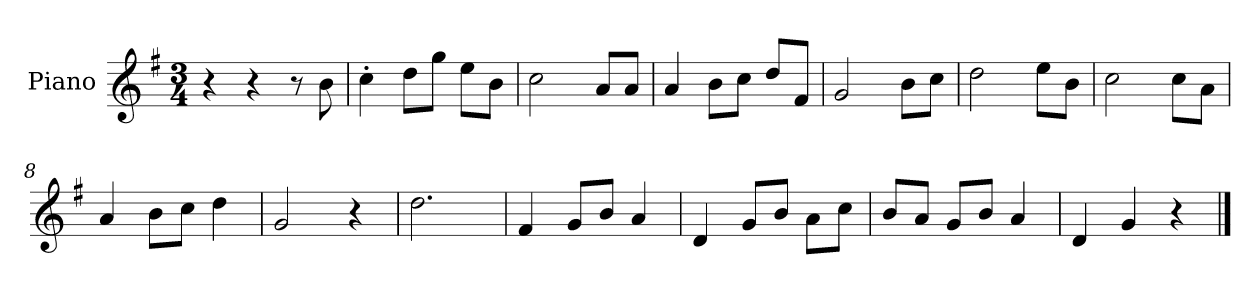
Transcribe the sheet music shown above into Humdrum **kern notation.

**kern
*part1
*staff1
*I"Piano
*I'P-no
*clefG2
*k[f#]
*M3/4
*MM177
=1
4r
4r
8r
8b\
=2
4cc'\
8dd\L
8gg\J
8ee\L
8b\J
=3
2cc\
8a/L
8a/J
=4
4a/
8b\L
8cc\J
8dd/L
8f#/J
=5
2g/
8b\L
8cc\J
=6
2dd\
8ee\L
8b\J
=7
2cc\
8cc\L
8a\J
=8
4a/
8b\L
8cc\J
4dd\
=9
2g/
4r
=10
2.dd\
!!LO:LB:g=z
=11
4f#/
8g/L
8b/J
4a/
=12
4d/
8g/L
8b/J
8a\L
8cc\J
=13
8b/L
8a/J
8g/L
8b/J
4a/
=14
4d/
4g/
4r
==
*-
